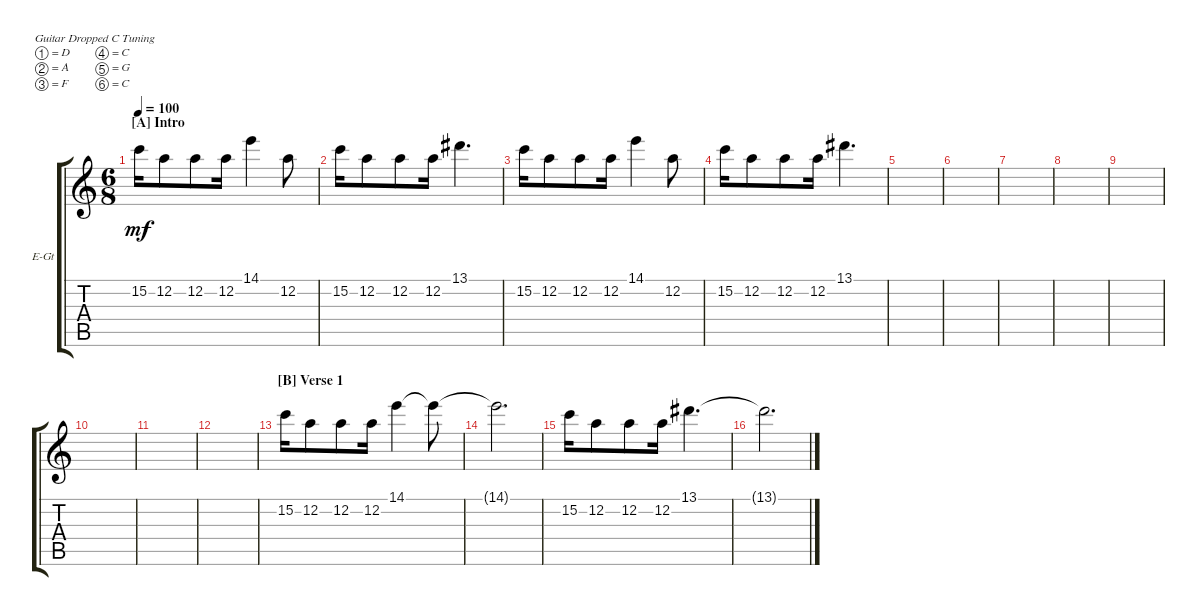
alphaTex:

\defaultSystemsLayout 4
\bracketExtendMode groupsimilarinstruments
\firstSystemTrackNameOrientation horizontal
\otherSystemsTrackNameOrientation horizontal
\track ("Clean Guitar" "E-Gt") {instrument electricguitarclean}
\staff {score tabs}
\tuning (D4 A3 F3 C3 G2 C2)
\ts (6 8)
\section ("A" "Intro")
\tempo 100
\clef g2
\ks aminor
15.2.16{lyrics (0 "") lyrics (1 "") lyrics (2 "") lyrics (3 "") lyrics (4 "") dy mf instrument electricguitarclean} 12.2.8 12.2.8 12.2.16 14.1.4 12.2.8 |
15.2.16 12.2.8 12.2.8 12.2.16 13.1.4{d} |
15.2.16 12.2.8 12.2.8 12.2.16 14.1.4 12.2.8 |
15.2.16 12.2.8 12.2.8 12.2.16 13.1.4{d} |
|
|
|
|
|
|
|
|
\section ("B" "Verse 1")
15.2.16 12.2.8 12.2.8 12.2.16 14.1.4 14.1{t}.8 |
14.1{t}.2{d} |
15.2.16 12.2.8 12.2.8 12.2.16 13.1.4{d} |
13.1{t}.2{d}
